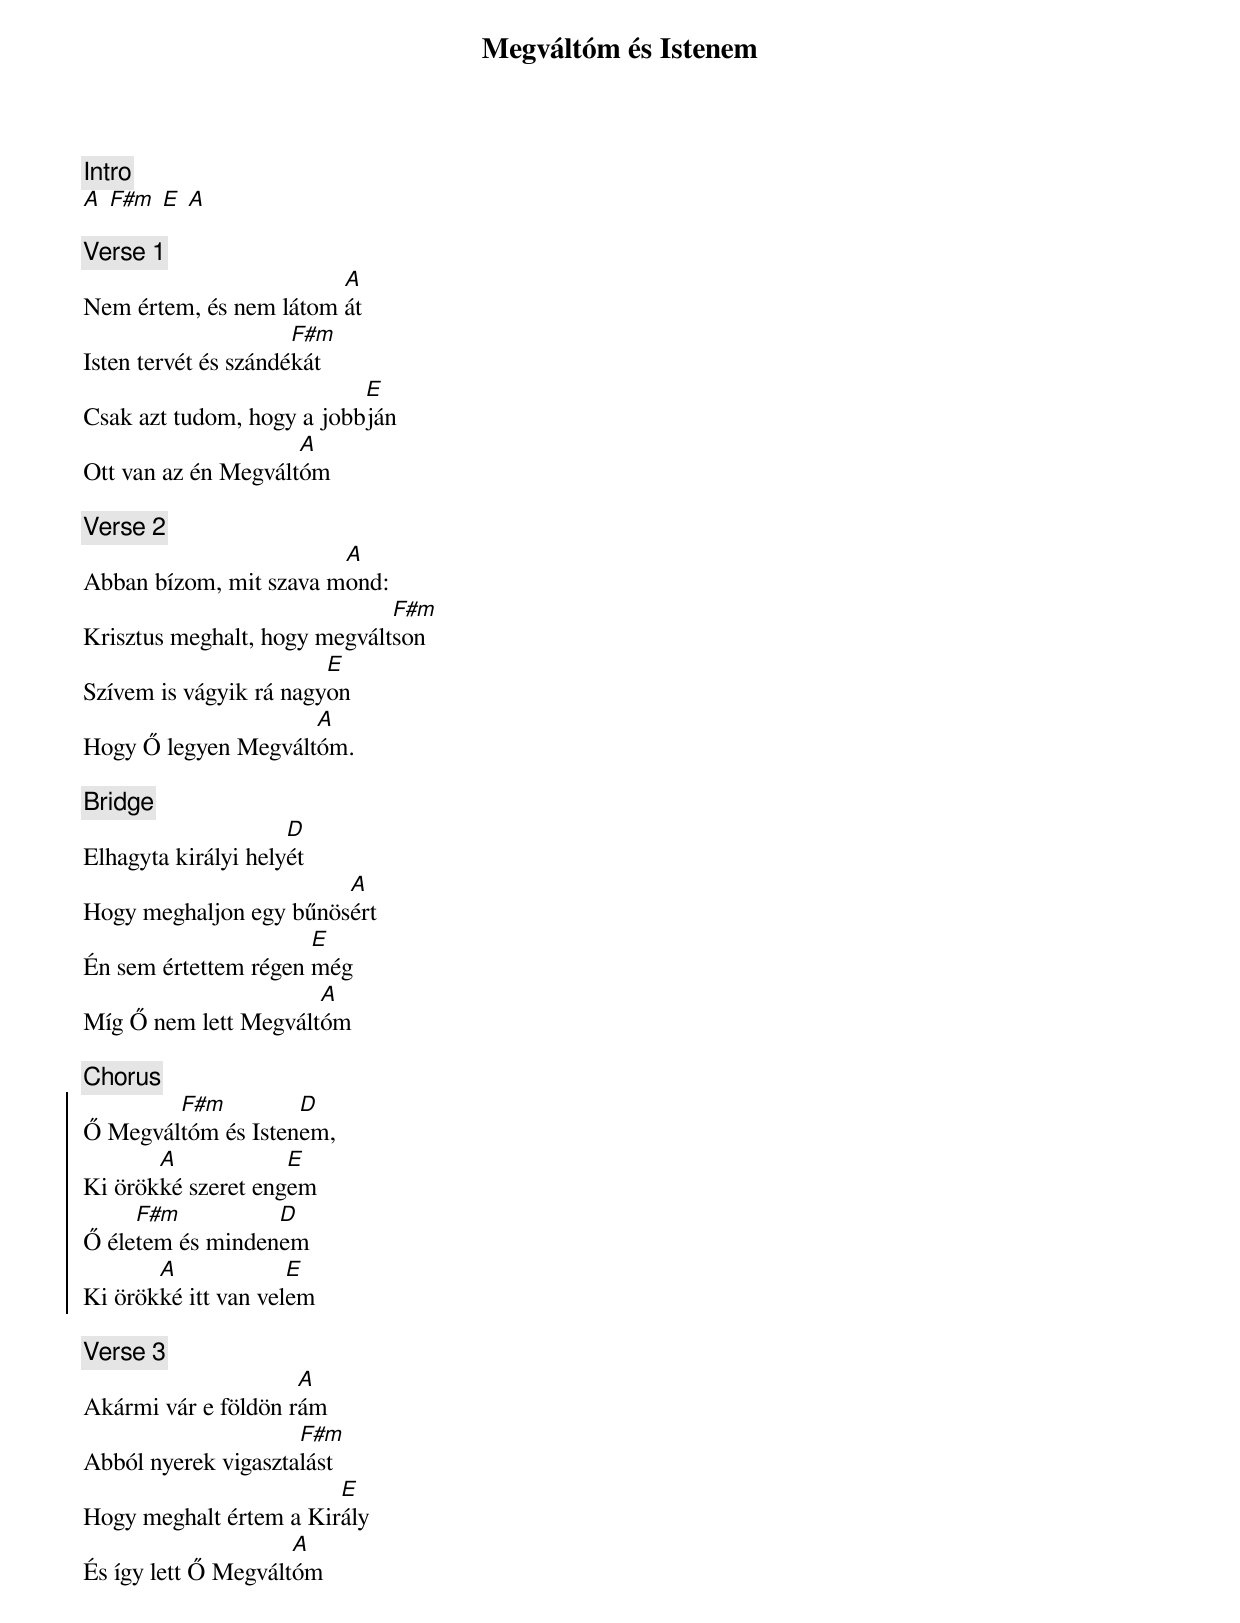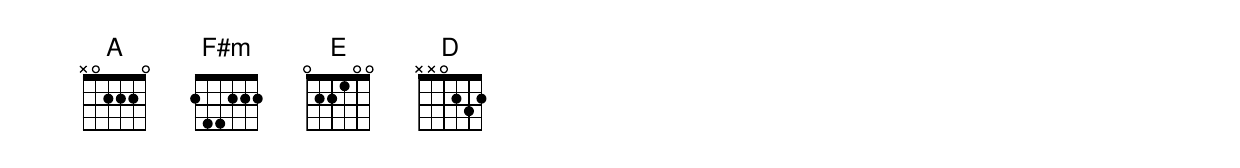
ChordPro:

{title: Megváltóm és Istenem}
{subtitle: }


{c:Intro}
[A] [F#m] [E] [A]

{c:Verse 1}
Nem értem, és nem látom [A]át
Isten tervét és szándé[F#m]kát
Csak azt tudom, hogy a jobb[E]ján
Ott van az én Megvált[A]óm

{c:Verse 2}
Abban bízom, mit szava m[A]ond:
Krisztus meghalt, hogy megvált[F#m]son
Szívem is vágyik rá nagy[E]on
Hogy Ő legyen Megvált[A]óm.

{c:Bridge}
Elhagyta királyi hely[D]ét
Hogy meghaljon egy bűnös[A]ért
Én sem értettem régen [E]még
Míg Ő nem lett Megvált[A]óm

{c:Chorus}
{soc}
Ő Megvál[F#m]tóm és Isten[D]em,
Ki örök[A]ké szeret eng[E]em
Ő éle[F#m]tem és minden[D]em
Ki örök[A]ké itt van vel[E]em
{eoc}

{c:Verse 3}
Akármi vár e földön r[A]ám
Abból nyerek vigaszta[F#m]lást
Hogy meghalt értem a Kir[E]ály
És így lett Ő Megvált[A]óm
